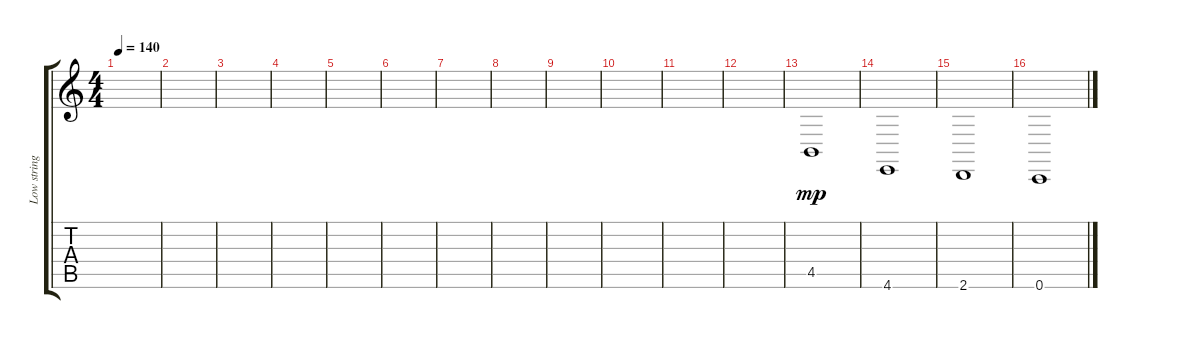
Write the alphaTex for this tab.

\track ("Low strings" "Low string") {instrument cello}
\staff {score tabs}
\tuning (D4 A3 F3 C3 G2 C2) {hide}
\ts (4 4)
\tempo 140
\clef g2
\ks c
|
|
|
|
|
|
|
|
|
|
|
|
4.5.1{dy mp} |
4.6.1 |
2.6.1 |
0.6.1
